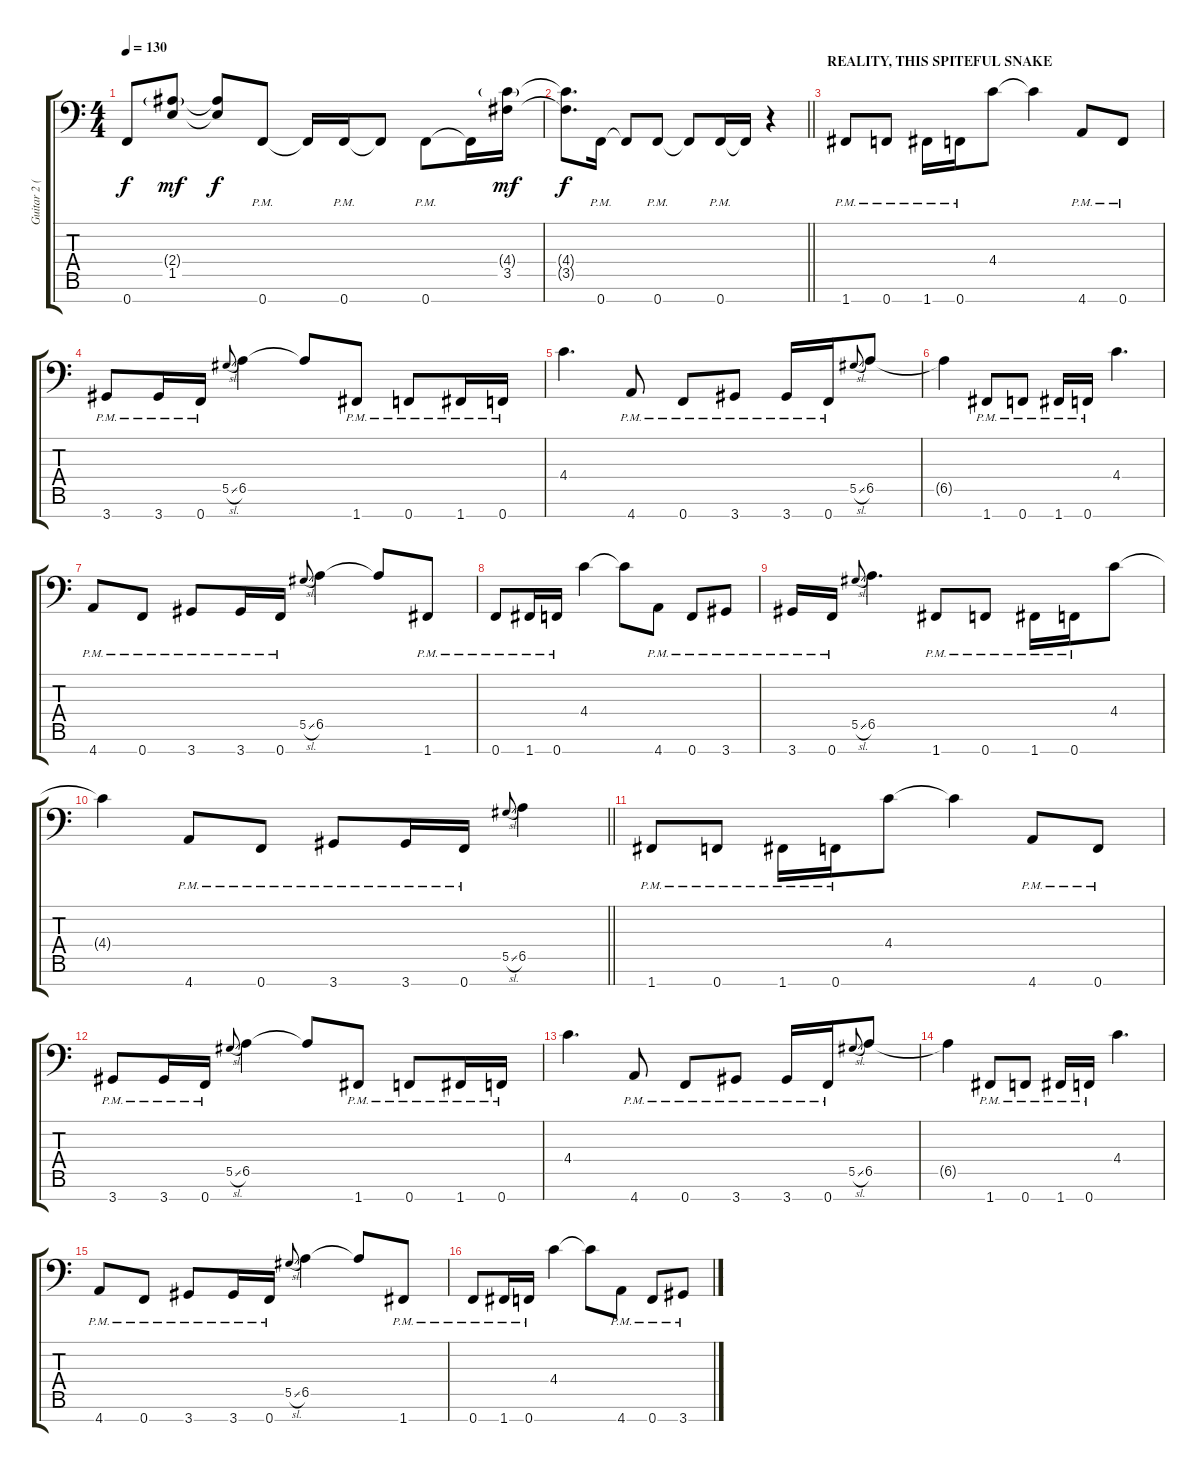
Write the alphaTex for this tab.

\track ("Guitar 2 (Fredrik Thordendal)" "Guitar 2 (") {instrument overdrivenguitar}
\staff {score tabs}
\tuning (Bb3 F3 Db3 Ab2 Eb2 Bb1 F1) {hide}
\ts (4 4)
\tempo 130
\clef f4
\ks c
0.7{t}.8{dy f} (2.4{g} 1.5).8{dy mf} (2.4{t} 1.5{t}).8{dy f} 0.7{pm}.8 0.7{t}.16 0.7{pm}.16 0.7{t}.8 0.7{pm}.8 0.7{t}.16 (4.4{g} 3.5).16{dy mf} |
\barLineRight lightlight
(4.4{t} 3.5{t}).8{d dy f} 0.7{pm}.16 0.7{t}.8 0.7{pm}.8 0.7{t}.8 0.7{pm}.16 0.7{t}.16 r.4 |
\section ("" "REALITY, THIS SPITEFUL SNAKE")
1.7{pm}.8 0.7{pm}.8 1.7{pm}.16 0.7{pm}.16 4.4.8 4.4{t}.4 4.7{pm}.8 0.7{pm}.8 |
3.7{pm}.8 3.7{pm}.16 0.7{pm}.16 5.5{sl}.8{gr onbeat} 6.5.4 6.5{t}.8 1.7{pm}.8 0.7{pm}.8 1.7{pm}.16 0.7{pm}.16 |
4.4.4{d} 4.7{pm}.8 0.7{pm}.8 3.7{pm}.8 3.7{pm}.16 0.7{pm}.16 5.5{sl}.8{gr onbeat} 6.5.8 |
6.5{t}.4 1.7{pm}.8 0.7{pm}.8 1.7{pm}.16 0.7{pm}.16 4.4.4{d} |
4.7{pm}.8 0.7{pm}.8 3.7{pm}.8 3.7{pm}.16 0.7{pm}.16 5.5{sl}.8{gr onbeat} 6.5.4 6.5{t}.8 1.7{pm}.8 |
0.7{pm}.8 1.7{pm}.16 0.7{pm}.16 4.4.4 4.4{t}.8 4.7{pm}.8 0.7{pm}.8 3.7{pm}.8 |
3.7{pm}.16 0.7{pm}.16 5.5{sl}.8{gr onbeat} 6.5.4{d} 1.7{pm}.8 0.7{pm}.8 1.7{pm}.16 0.7{pm}.16 4.4.8 |
\barLineRight lightlight
4.4{t}.4 4.7{pm}.8 0.7{pm}.8 3.7{pm}.8 3.7{pm}.16 0.7{pm}.16 5.5{sl}.8{gr onbeat} 6.5.4 |
1.7{pm}.8 0.7{pm}.8 1.7{pm}.16 0.7{pm}.16 4.4.8 4.4{t}.4 4.7{pm}.8 0.7{pm}.8 |
3.7{pm}.8 3.7{pm}.16 0.7{pm}.16 5.5{sl}.8{gr onbeat} 6.5.4 6.5{t}.8 1.7{pm}.8 0.7{pm}.8 1.7{pm}.16 0.7{pm}.16 |
4.4.4{d} 4.7{pm}.8 0.7{pm}.8 3.7{pm}.8 3.7{pm}.16 0.7{pm}.16 5.5{sl}.8{gr onbeat} 6.5.8 |
6.5{t}.4 1.7{pm}.8 0.7{pm}.8 1.7{pm}.16 0.7{pm}.16 4.4.4{d} |
4.7{pm}.8 0.7{pm}.8 3.7{pm}.8 3.7{pm}.16 0.7{pm}.16 5.5{sl}.8{gr onbeat} 6.5.4 6.5{t}.8 1.7{pm}.8 |
0.7{pm}.8 1.7{pm}.16 0.7{pm}.16 4.4.4 4.4{t}.8 4.7{pm}.8 0.7{pm}.8 3.7{pm}.8
